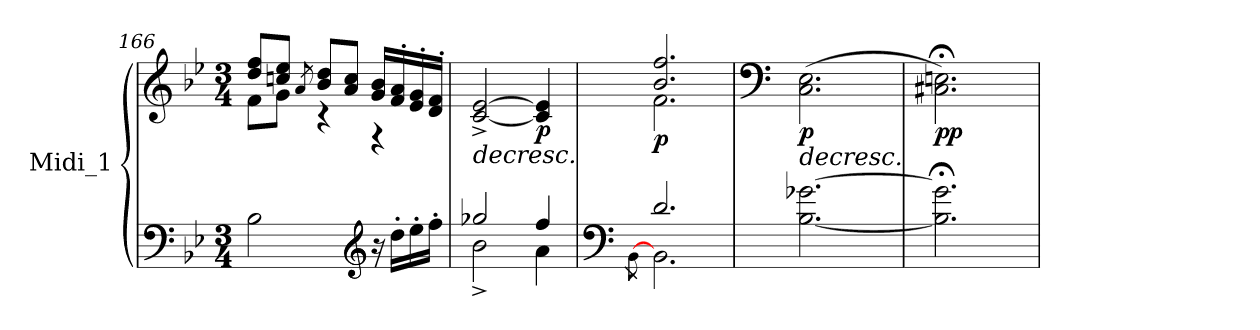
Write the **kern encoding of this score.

**kern	**kern	**dynam
*part1	*part1	*part1
*staff2	*staff1	*staff1/2
*I"Midi_1	*	*
!!LO:PB:g=z
*clefF4	*clefG2	*
*k[b-e-]	*k[b-e-]	*
*B-:	*B-:	*
*M3/4	*M3/4	*
=166	=166	=166
*^	*^	*
2B-\	2ryy	8dd/ 8ff/L	8f\L	.
.	.	8ccni/ 8ee-/J	8g\J	.
.	.	8qa/	.	.
.	.	8b-/ 8dd/L	4r	.
.	.	8a/ 8cc/J	.	.
*clefG2	*	*	*	*
16r	4ryy	16g/ 16b-/LL	4r	.
16dd'\LL	.	16f/' 16a/'	.	.
16ee-'\	.	16e-/' 16g/'	.	.
16ff'\JJ	.	16d/' 16f/'JJ	.	.
!!LO:LB:g=z	!!
=167	=167	=167	=167	=167
!	!	!	!	!LO:HP:b
2gg-X/	2b-^\	[2c/^ [2e-/^	2ryy	>
!	!	!	!	!LO:DY:b
4ff/	4a\	4c/] 4e-/]	4ryy	p
*v	*v	*	*	*
*	*v	*v	*
.	.	]
=168	=168	=168
*clefF4	*	*
*^	*	*
.	[8qBB-\	.	.
*	*	*^	*
!	!	!	!	!LO:DY:b
2.d/	2.BB-\	2.b-/ 2.ff/	2.f\	p
=169	=169	=169	=169	=169
*	*	*clefF4	*	*
!	!	!	!	!LO:HP:b
!	!	!	!	!LO:DY:n=1:b
[2.B-\ [2.g-X\	2ryy	(2.C\ 2.E-\	2ryy	> p
.	4ryy	.	4ryy	.
=170	=170	=170	=170	=170
!	!	!	!	!LO:DY:b
2.B-\]; 2.g-\];	2ryy	2.C#X\; 2.En\;)	2ryy	pp
.	4ryy	.	4ryy	.
*v	*v	*	*	*
*	*v	*v	*
.	.	]
=	=	=
*-	*-	*-
